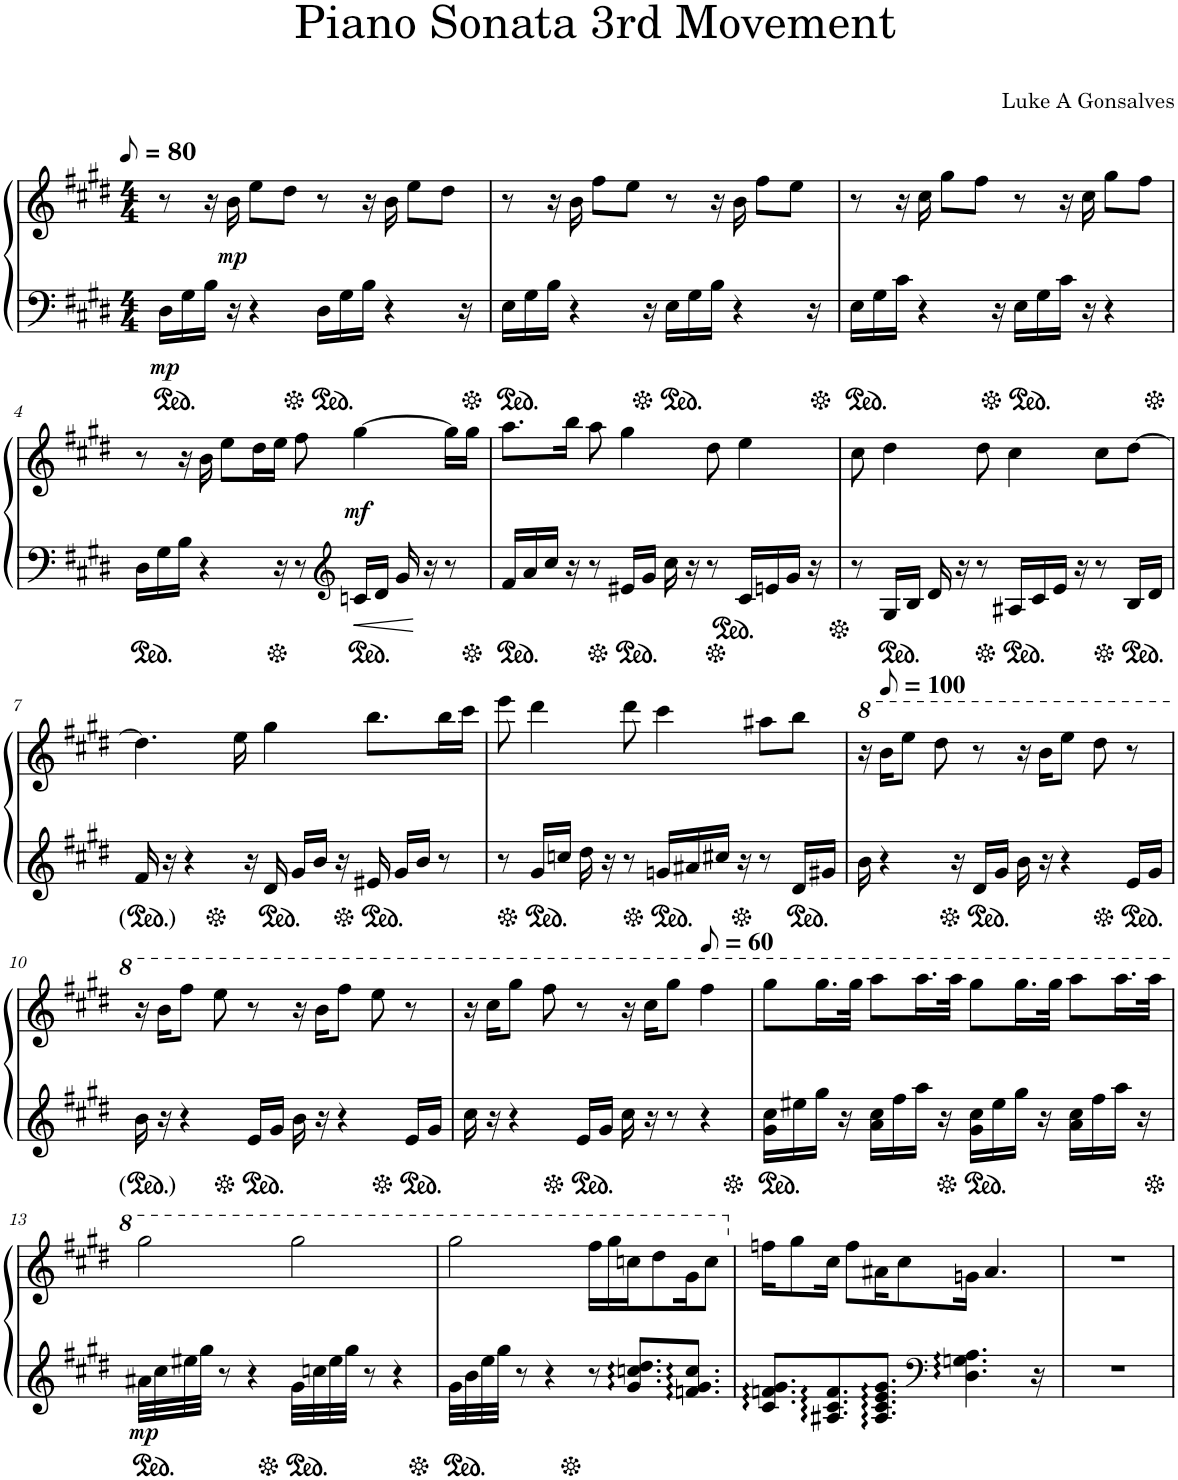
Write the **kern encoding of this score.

**kern	**kern	**dynam
*part1	*part1	*part1
*staff2	*staff1	*staff1/2
*I"Piano	*	*
*I'Pno.	*	*
*clefF4	*clefG2	*
*k[f#c#g#d#]	*k[f#c#g#d#]	*
*M4/4	*M4/4	*
*MM40	*MM40	*
=1	=1	=1
!	!	!LO:DY:b=2
16D#\LL	8r	mp
16G#\	.	.
16B\JJ	16r	.
!	!	!LO:DY:b
16r	16b\	mp
4r	8ee\L	.
.	8dd#\J	.
16D#\LL	8r	.
16G#\	.	.
16B\JJ	16r	.
4r	16b\	.
.	8ee\L	.
.	8dd#\J	.
16r	.	.
=2	=2	=2
16E\LL	8r	.
16G#\	.	.
16B\JJ	16r	.
4r	16b\	.
.	8ff#\L	.
.	8ee\J	.
16r	.	.
16E\LL	8r	.
16G#\	.	.
16B\JJ	16r	.
4r	16b\	.
.	8ff#\L	.
.	8ee\J	.
16r	.	.
=3	=3	=3
16E\LL	8r	.
16G#\	.	.
16c#\JJ	16r	.
4r	16cc#\	.
.	8gg#\L	.
.	8ff#\J	.
16r	.	.
16E\LL	8r	.
16G#\	.	.
16c#\JJ	16r	.
16r	16cc#\	.
4r	8gg#\L	.
.	8ff#\J	.
!!LO:LB:g=z
=4	=4	=4
16D#\LL	8r	.
16G#\	.	.
16B\JJ	16r	.
4r	16b\	.
.	8ee\L	.
.	16dd#\L	.
16r	16ee\JJ	.
8r	8ff#\	.
*clefG2	*	*
!	!	!LO:DY:b
16cn/LL	[4gg#\	mf
16d#/JJ	.	.
16g#/	.	.
16r	.	.
8r	16gg#\LL]	.
.	16gg#\JJ	.
=5	=5	=5
16f#/LL	8.aa\L	.
16a/	.	.
16cc#/JJ	.	.
16r	16bb\Jk	.
8r	8aa\	.
16e#X/LL	4gg#\	.
16g#/JJ	.	.
16cc#\	.	.
16r	.	.
8r	8dd#\	.
16c#/LL	4ee\	.
16en/	.	.
16g#/JJ	.	.
16r	.	.
=6	=6	=6
8r	8cc#\	.
16G#/LL	4dd#\	.
16B/JJ	.	.
16d#/	.	.
16r	.	.
8r	8dd#\	.
16A#X/LL	4cc#\	.
16c#/	.	.
16e/JJ	.	.
16r	.	.
8r	8cc#\L	.
16B/LL	[8dd#\J	.
16d#/JJ	.	.
!!LO:LB:g=z
=7	=7	=7
16f#/	4.dd#\]	.
16r	.	.
4r	.	.
16r	16ee\	.
16d#/	4gg#\	.
16g#/LL	.	.
16b/JJ	.	.
16r	.	.
16e#X/	8.bb\L	.
16g#/LL	.	.
16b/JJ	.	.
8r	16bb\L	.
.	16ccc#\JJ	.
=8	=8	=8
8r	8eee\	.
16g#/LL	4ddd#\	.
16ccn/JJ	.	.
16dd#\	.	.
16r	.	.
8r	8ddd#\	.
16gn/LL	4ccc#\	.
16a#X/	.	.
16cc#X/JJ	.	.
16r	.	.
8r	8aa#X\L	.
16d#/LL	8bb\J	.
16g#X/JJ	.	.
=9	=9	=9
*	*8va	*
16b\	16r	.
*	*MM50	*
4r	16bb\KL	.
.	8eee\J	.
.	8ddd#\	.
16r	.	.
16d#/LL	8r	.
16g#/JJ	.	.
16b\	16r	.
16r	16bb\KL	.
4r	8eee\J	.
.	8ddd#\	.
16e/LL	8r	.
16g#/JJ	.	.
!!LO:LB:g=z
=10	=10	=10
16b\	16r	.
16r	16bb\KL	.
4r	8fff#\J	.
.	8eee\	.
16e/LL	8r	.
16g#/JJ	.	.
16b\	16r	.
16r	16bb\KL	.
4r	8fff#\J	.
.	8eee\	.
16e/LL	8r	.
16g#/JJ	.	.
=11	=11	=11
16cc#\	16r	.
16r	16ccc#\KL	.
4r	8ggg#\J	.
.	8fff#\	.
16e/LL	8r	.
16g#/JJ	.	.
16cc#\	16r	.
16r	16ccc#\KL	.
8r	8ggg#\J	.
*	*MM30	*
4r	4fff#\	.
=12	=12	=12
16g#\ 16cc#\LL	8ggg#\L	.
16ee#X\	.	.
16gg#\JJ	16.ggg#\L	.
16r	.	.
.	32ggg#\JJk	.
16a\ 16cc#\LL	8aaa\L	.
16ff#\	.	.
16aa\JJ	16.aaa\L	.
16r	.	.
.	32aaa\JJk	.
16g#\ 16cc#\LL	8ggg#\L	.
16ee#\	.	.
16gg#\JJ	16.ggg#\L	.
16r	.	.
.	32ggg#\JJk	.
16a\ 16cc#\LL	8aaa\L	.
16ff#\	.	.
16aa\JJ	16.aaa\L	.
16r	.	.
.	32aaa\JJk	.
!!LO:LB:g=z
=13	=13	=13
!	!	!LO:DY:b=2
32a#X\LLL	2ggg#\	mp
32cc#\	.	.
32ee#X\	.	.
32gg#\JJJ	.	.
8r	.	.
4r	.	.
32g#\LLL	2ggg#\	.
32ccn\	.	.
32ee#\	.	.
32gg#\JJJ	.	.
8r	.	.
4r	.	.
=14	=14	=14
32g#\LLL	2ggg#\	.
32b\	.	.
32ee\	.	.
32gg#\JJJ	.	.
8r	.	.
4r	.	.
8r	16fff#\LL	.
.	16ggg#\	.
8.g#/:: 8.ccn/:: 8.dd#/::L	16cccn\J	.
.	8ddd#\	.
8.fn/:: 8.g#/:: 8.cc/::J	16gg#\K	.
.	8ccc\J	.
=15	=15	=15
*	*X8va	*
8.c#/:: 8.fn/:: 8.g#/::L	16ffn\KL	.
.	8gg#\	.
8.A#X/:: 8.c#/:: 8.f/::	16cc#\Jk	.
.	8ff\L	.
8.A#/:: 8.c#/:: 8.e/:: 8.g#/::J	16a#X\K	.
.	8cc#\	.
*clefF4	*	*
4.D#\:: 4.Gn\:: 4.A#\::	16gn\Jk	.
.	4.a#/	.
16r	.	.
=16	=16	=16
1r	1r	.
=	=	=
*-	*-	*-
